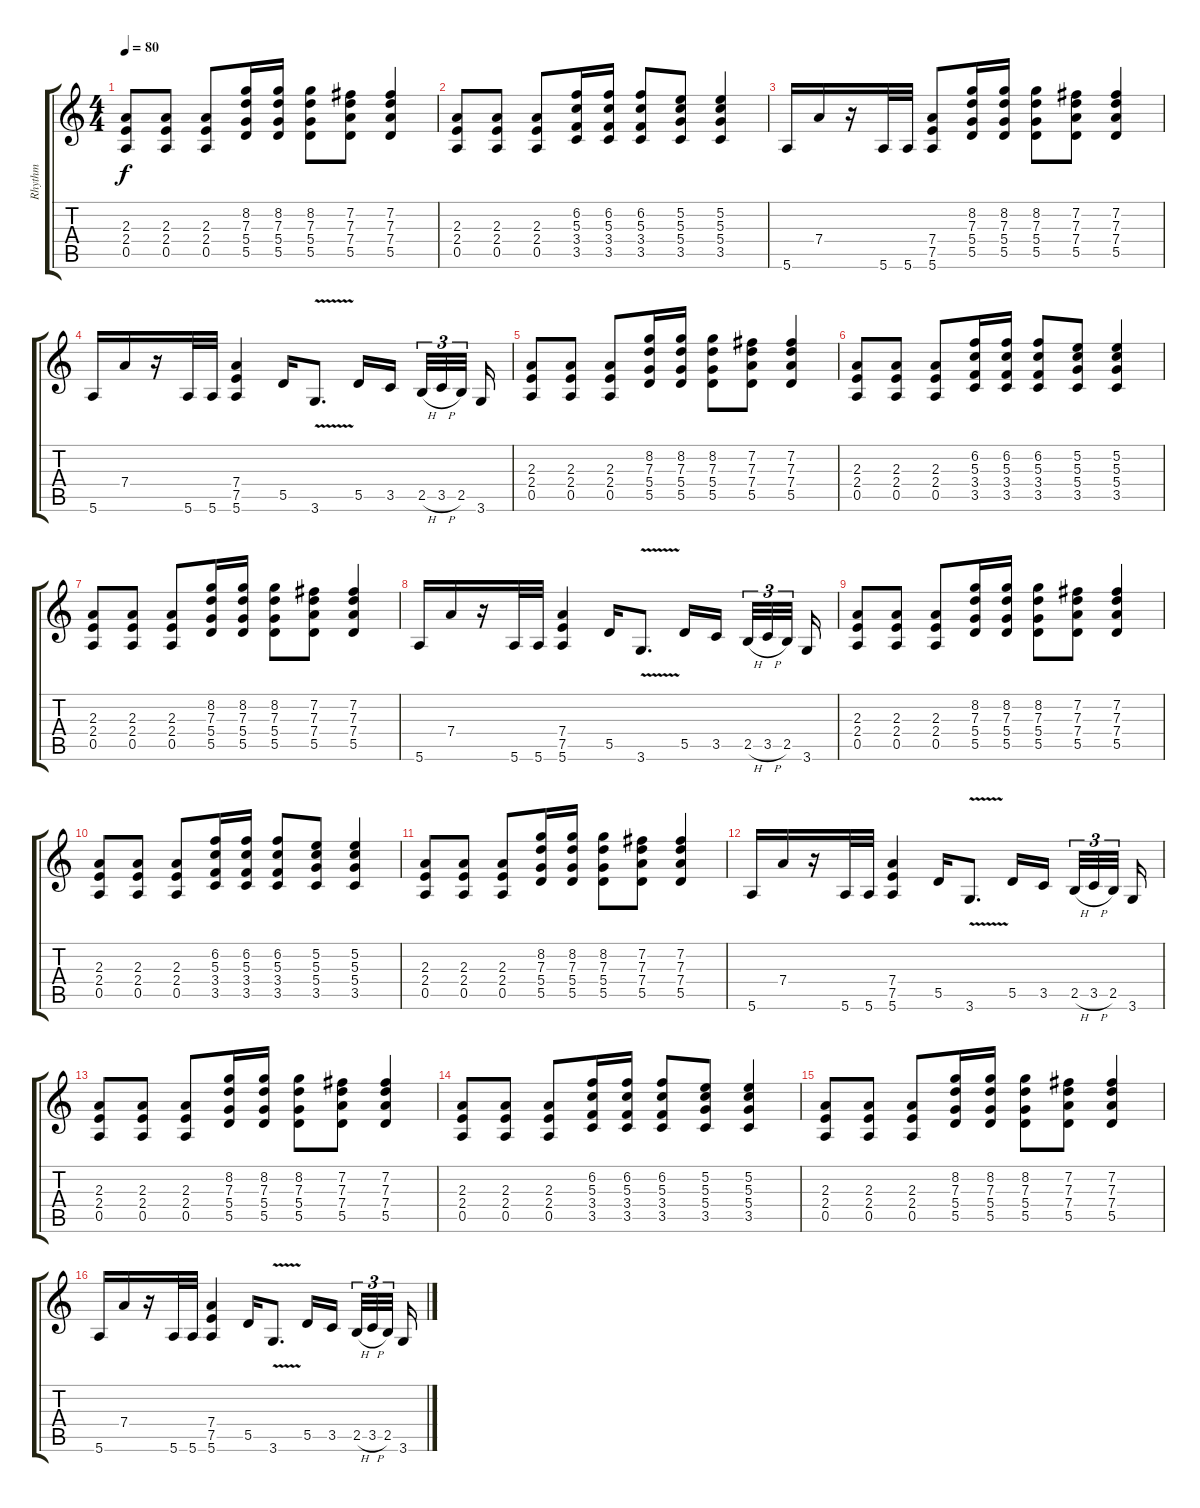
\track ("Rhythm" "Rhythm") {instrument overdrivenguitar}
\staff {score tabs}
\tuning (E4 B3 G3 D3 A2 E2) {hide}
\ts (4 4)
\tempo 80
\clef g2
\ks c
(2.3 2.4 0.5).8{dy f} (2.3 2.4 0.5).8 (2.3 2.4 0.5).8 (8.2 7.3 5.4 5.5).16 (8.2 7.3 5.4 5.5).16 (8.2 7.3 5.4 5.5).8 (7.2 7.3 7.4 5.5).8 (7.2 7.3 7.4 5.5).4 |
(2.3 2.4 0.5).8 (2.3 2.4 0.5).8 (2.3 2.4 0.5).8 (6.2 5.3 3.4 3.5).16 (6.2 5.3 3.4 3.5).16 (6.2 5.3 3.4 3.5).8 (5.2 5.3 5.4 3.5).8 (5.2 5.3 5.4 3.5).4 |
5.6.16 7.4.16 r.16 5.6.32 5.6.32 (7.4 7.5 5.6).8 (8.2 7.3 5.4 5.5).16 (8.2 7.3 5.4 5.5).16 (8.2 7.3 5.4 5.5).8 (7.2 7.3 7.4 5.5).8 (7.2 7.3 7.4 5.5).4 |
5.6.16 7.4.16 r.16 5.6.32 5.6.32 (7.4 7.5 5.6).4 5.5.16 3.6{v}.8{d} 5.5.16 3.5.16{beam splitsecondary} 2.5{h}.32{tu (3 2)} 3.5{h}.32{tu (3 2)} 2.5.32{tu (3 2) beam splitsecondary} 3.6.16 |
(2.3 2.4 0.5).8 (2.3 2.4 0.5).8 (2.3 2.4 0.5).8 (8.2 7.3 5.4 5.5).16 (8.2 7.3 5.4 5.5).16 (8.2 7.3 5.4 5.5).8 (7.2 7.3 7.4 5.5).8 (7.2 7.3 7.4 5.5).4 |
(2.3 2.4 0.5).8 (2.3 2.4 0.5).8 (2.3 2.4 0.5).8 (6.2 5.3 3.4 3.5).16 (6.2 5.3 3.4 3.5).16 (6.2 5.3 3.4 3.5).8 (5.2 5.3 5.4 3.5).8 (5.2 5.3 5.4 3.5).4 |
(2.3 2.4 0.5).8 (2.3 2.4 0.5).8 (2.3 2.4 0.5).8 (8.2 7.3 5.4 5.5).16 (8.2 7.3 5.4 5.5).16 (8.2 7.3 5.4 5.5).8 (7.2 7.3 7.4 5.5).8 (7.2 7.3 7.4 5.5).4 |
5.6.16 7.4.16 r.16 5.6.32 5.6.32 (7.4 7.5 5.6).4 5.5.16 3.6{v}.8{d} 5.5.16 3.5.16{beam splitsecondary} 2.5{h}.32{tu (3 2)} 3.5{h}.32{tu (3 2)} 2.5.32{tu (3 2) beam splitsecondary} 3.6.16 |
(2.3 2.4 0.5).8 (2.3 2.4 0.5).8 (2.3 2.4 0.5).8 (8.2 7.3 5.4 5.5).16 (8.2 7.3 5.4 5.5).16 (8.2 7.3 5.4 5.5).8 (7.2 7.3 7.4 5.5).8 (7.2 7.3 7.4 5.5).4 |
(2.3 2.4 0.5).8 (2.3 2.4 0.5).8 (2.3 2.4 0.5).8 (6.2 5.3 3.4 3.5).16 (6.2 5.3 3.4 3.5).16 (6.2 5.3 3.4 3.5).8 (5.2 5.3 5.4 3.5).8 (5.2 5.3 5.4 3.5).4 |
(2.3 2.4 0.5).8 (2.3 2.4 0.5).8 (2.3 2.4 0.5).8 (8.2 7.3 5.4 5.5).16 (8.2 7.3 5.4 5.5).16 (8.2 7.3 5.4 5.5).8 (7.2 7.3 7.4 5.5).8 (7.2 7.3 7.4 5.5).4 |
5.6.16 7.4.16 r.16 5.6.32 5.6.32 (7.4 7.5 5.6).4 5.5.16 3.6{v}.8{d} 5.5.16 3.5.16{beam splitsecondary} 2.5{h}.32{tu (3 2)} 3.5{h}.32{tu (3 2)} 2.5.32{tu (3 2) beam splitsecondary} 3.6.16 |
(2.3 2.4 0.5).8 (2.3 2.4 0.5).8 (2.3 2.4 0.5).8 (8.2 7.3 5.4 5.5).16 (8.2 7.3 5.4 5.5).16 (8.2 7.3 5.4 5.5).8 (7.2 7.3 7.4 5.5).8 (7.2 7.3 7.4 5.5).4 |
(2.3 2.4 0.5).8 (2.3 2.4 0.5).8 (2.3 2.4 0.5).8 (6.2 5.3 3.4 3.5).16 (6.2 5.3 3.4 3.5).16 (6.2 5.3 3.4 3.5).8 (5.2 5.3 5.4 3.5).8 (5.2 5.3 5.4 3.5).4 |
(2.3 2.4 0.5).8 (2.3 2.4 0.5).8 (2.3 2.4 0.5).8 (8.2 7.3 5.4 5.5).16 (8.2 7.3 5.4 5.5).16 (8.2 7.3 5.4 5.5).8 (7.2 7.3 7.4 5.5).8 (7.2 7.3 7.4 5.5).4 |
5.6.16 7.4.16 r.16 5.6.32 5.6.32 (7.4 7.5 5.6).4 5.5.16 3.6{v}.8{d} 5.5.16 3.5.16{beam splitsecondary} 2.5{h}.32{tu (3 2)} 3.5{h}.32{tu (3 2)} 2.5.32{tu (3 2) beam splitsecondary} 3.6.16
